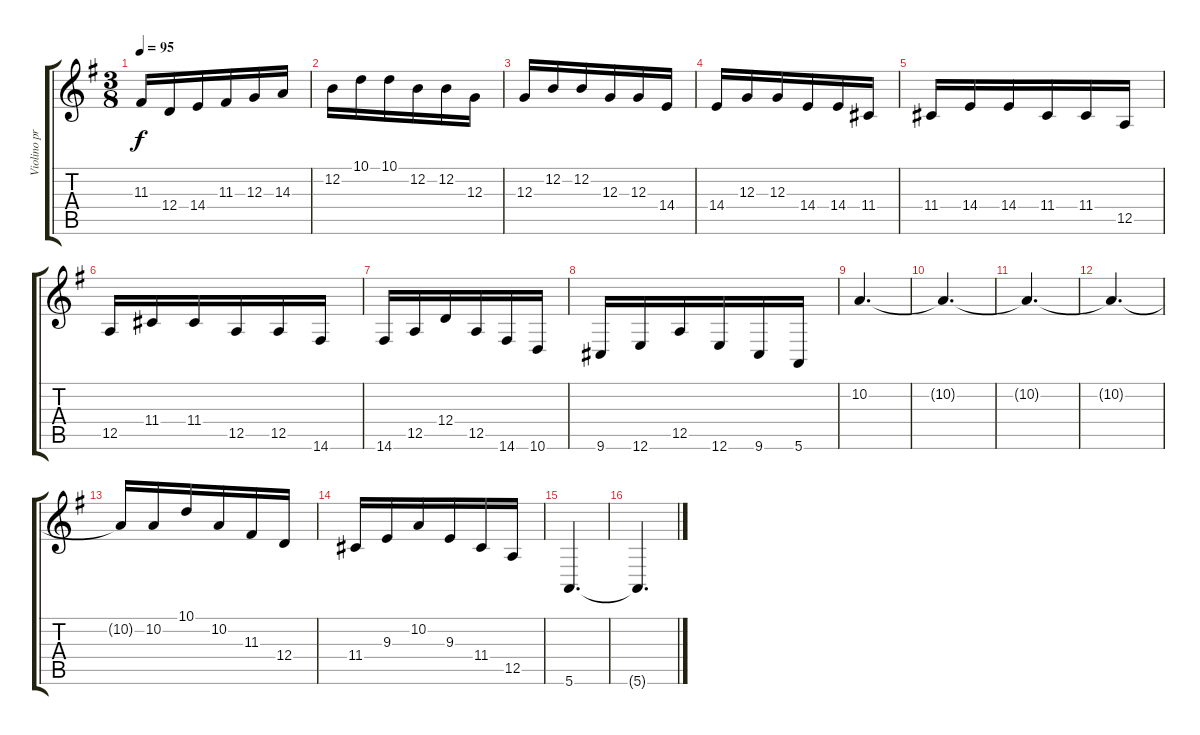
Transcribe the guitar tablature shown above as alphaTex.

\track ("Violino principale" "Violino pr") {instrument violin}
\staff {score tabs}
\tuning (E4 B3 G3 D3 A2 E2) {hide}
\ts (3 8)
\tempo 95
\clef g2
\ks g
11.3.16{dy f} 12.4.16{beam merge} 14.4.16 11.3.16{beam merge} 12.3.16 14.3.16 |
12.2.16 10.1.16{beam merge} 10.1.16 12.2.16{beam merge} 12.2.16 12.3.16 |
12.3.16 12.2.16{beam merge} 12.2.16 12.3.16{beam merge} 12.3.16 14.4.16 |
14.4.16 12.3.16{beam merge} 12.3.16 14.4.16{beam merge} 14.4.16 11.4.16 |
11.4.16 14.4.16{beam merge} 14.4.16 11.4.16{beam merge} 11.4.16 12.5.16 |
12.5.16 11.4.16{beam merge} 11.4.16 12.5.16{beam merge} 12.5.16 14.6.16 |
14.6.16 12.5.16{beam merge} 12.4.16 12.5.16{beam merge} 14.6.16 10.6.16 |
9.6.16 12.6.16{beam merge} 12.5.16 12.6.16{beam merge} 9.6.16 5.6.16 |
10.2.4{d} |
10.2{t}.4{d} |
10.2{t}.4{d} |
10.2{t}.4{d} |
10.2{t}.16 10.2.16{beam merge} 10.1.16 10.2.16{beam merge} 11.3.16 12.4.16 |
11.4.16 9.3.16{beam merge} 10.2.16 9.3.16{beam merge} 11.4.16 12.5.16 |
5.6.4{d} |
5.6{t}.4{d}
